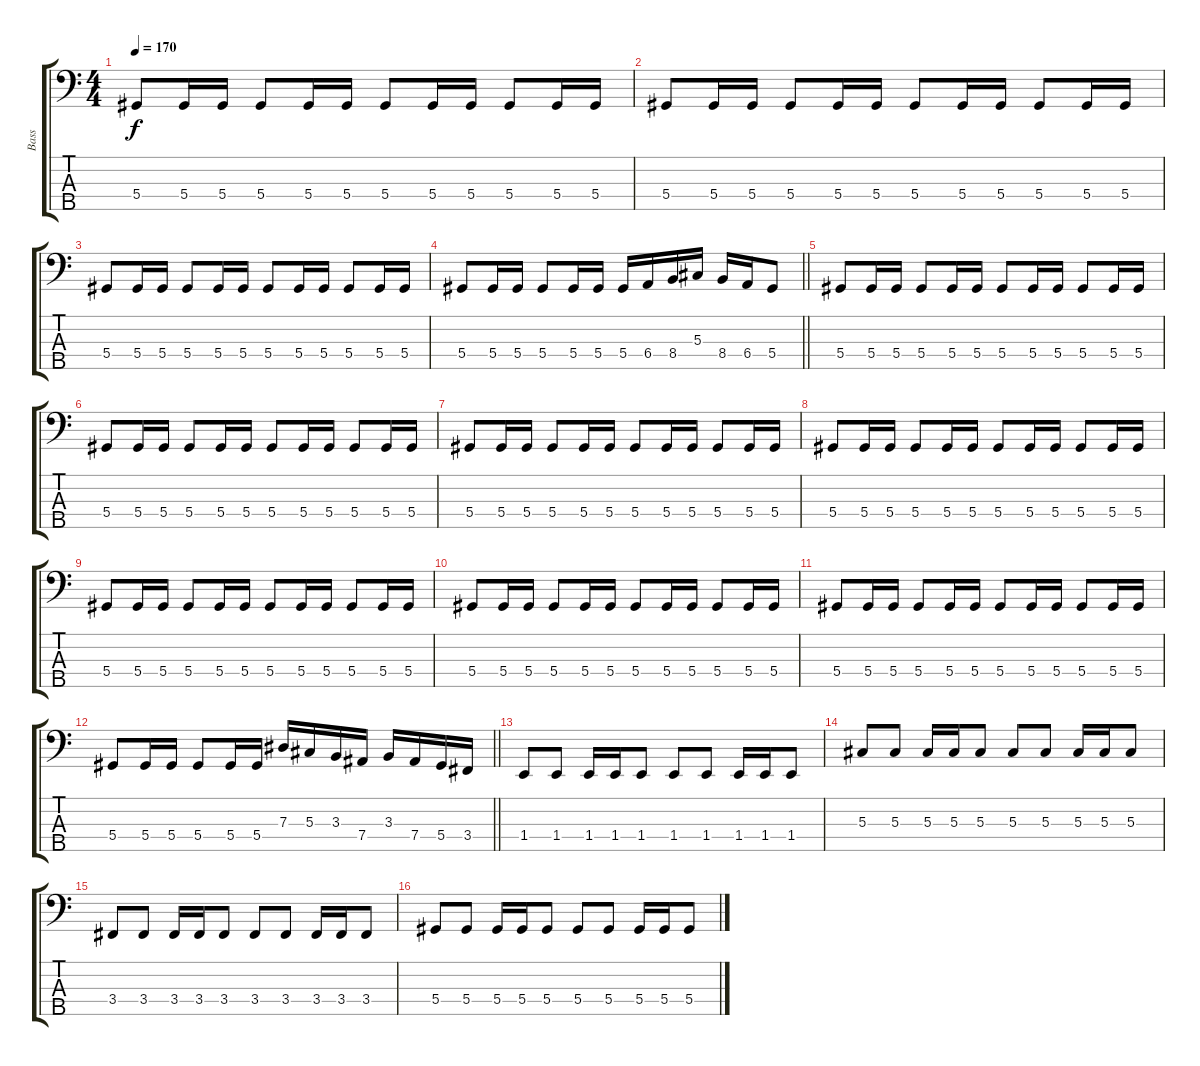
\track ("Bass" "Bass") {instrument electricbassfinger}
\staff {score tabs}
\tuning (Gb2 Db2 Ab1 Eb1 Bb0) {hide}
\ts (4 4)
\tempo 170
\clef f4
\ks c
5.4.8{dy f} 5.4.16 5.4.16 5.4.8 5.4.16 5.4.16 5.4.8 5.4.16 5.4.16 5.4.8 5.4.16 5.4.16 |
5.4.8 5.4.16 5.4.16 5.4.8 5.4.16 5.4.16 5.4.8 5.4.16 5.4.16 5.4.8 5.4.16 5.4.16 |
5.4.8 5.4.16 5.4.16 5.4.8 5.4.16 5.4.16 5.4.8 5.4.16 5.4.16 5.4.8 5.4.16 5.4.16 |
\barLineRight lightlight
5.4.8 5.4.16 5.4.16 5.4.8 5.4.16 5.4.16 5.4.16 6.4.16 8.4.16 5.3.16 8.4.16 6.4.16 5.4.8 |
5.4.8 5.4.16 5.4.16 5.4.8 5.4.16 5.4.16 5.4.8 5.4.16 5.4.16 5.4.8 5.4.16 5.4.16 |
5.4.8 5.4.16 5.4.16 5.4.8 5.4.16 5.4.16 5.4.8 5.4.16 5.4.16 5.4.8 5.4.16 5.4.16 |
5.4.8 5.4.16 5.4.16 5.4.8 5.4.16 5.4.16 5.4.8 5.4.16 5.4.16 5.4.8 5.4.16 5.4.16 |
5.4.8 5.4.16 5.4.16 5.4.8 5.4.16 5.4.16 5.4.8 5.4.16 5.4.16 5.4.8 5.4.16 5.4.16 |
5.4.8 5.4.16 5.4.16 5.4.8 5.4.16 5.4.16 5.4.8 5.4.16 5.4.16 5.4.8 5.4.16 5.4.16 |
5.4.8 5.4.16 5.4.16 5.4.8 5.4.16 5.4.16 5.4.8 5.4.16 5.4.16 5.4.8 5.4.16 5.4.16 |
5.4.8 5.4.16 5.4.16 5.4.8 5.4.16 5.4.16 5.4.8 5.4.16 5.4.16 5.4.8 5.4.16 5.4.16 |
\barLineRight lightlight
5.4.8 5.4.16 5.4.16 5.4.8 5.4.16 5.4.16 7.3.16 5.3.16 3.3.16 7.4.16 3.3.16 7.4.16 5.4.16 3.4.16 |
1.4.8 1.4.8 1.4.16 1.4.16 1.4.8 1.4.8 1.4.8 1.4.16 1.4.16 1.4.8 |
5.3.8 5.3.8 5.3.16 5.3.16 5.3.8 5.3.8 5.3.8 5.3.16 5.3.16 5.3.8 |
3.4.8 3.4.8 3.4.16 3.4.16 3.4.8 3.4.8 3.4.8 3.4.16 3.4.16 3.4.8 |
5.4.8 5.4.8 5.4.16 5.4.16 5.4.8 5.4.8 5.4.8 5.4.16 5.4.16 5.4.8
